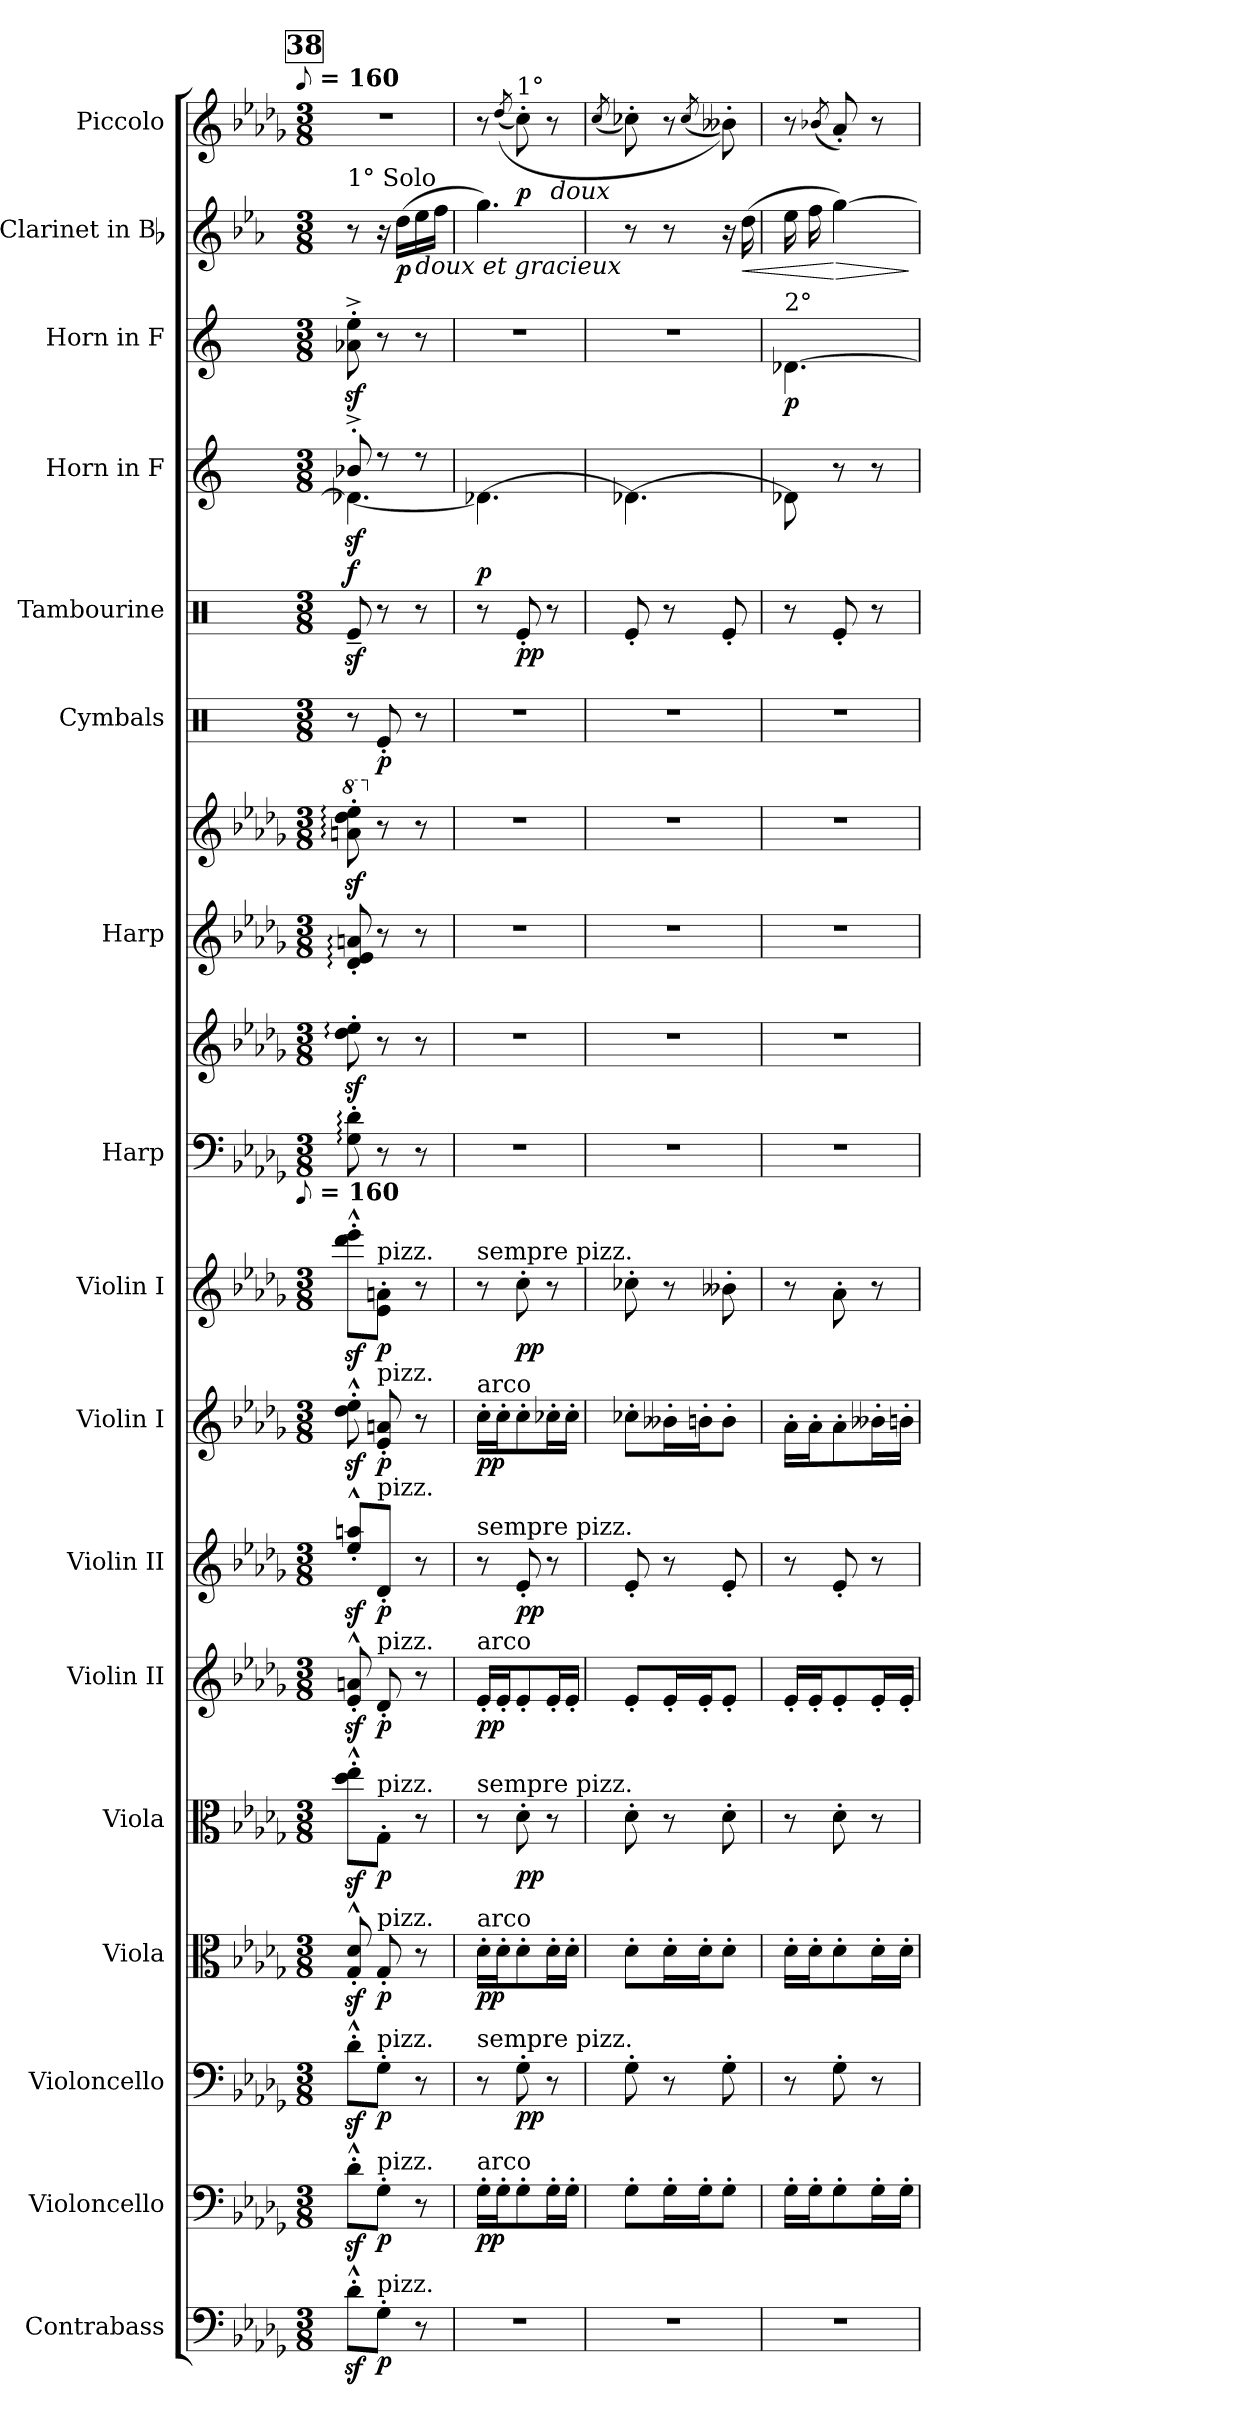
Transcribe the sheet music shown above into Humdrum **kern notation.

**kern	**dynam	**kern	**dynam	**kern	**dynam	**kern	**dynam	**kern	**dynam	**kern	**dynam	**kern	**dynam	**kern	**dynam	**kern	**dynam	**kern	**kern	**kern	**kern	**kern	**dynam	**kern	**dynam	**kern	**dynam	**kern	**dynam	**kern	**dynam	**kern	**dynam
*part17	*part17	*part16	*part16	*part15	*part15	*part14	*part14	*part13	*part13	*part12	*part12	*part11	*part11	*part10	*part10	*part9	*part9	*part8	*part8	*part7	*part7	*part6	*part6	*part5	*part5	*part4	*part4	*part3	*part3	*part2	*part2	*part1	*part1
*staff19	*staff19	*staff18	*staff18	*staff17	*staff17	*staff16	*staff16	*staff15	*staff15	*staff14	*staff14	*staff13	*staff13	*staff12	*staff12	*staff11	*staff11	*staff10	*staff9	*staff8	*staff7	*staff6	*staff6	*staff5	*staff5	*staff4	*staff4	*staff3	*staff3	*staff2	*staff2	*staff1	*staff1
*I"Contrabass	*	*I"Violoncello	*	*I"Violoncello	*	*I"Viola	*	*I"Viola	*	*I"Violin II	*	*I"Violin II	*	*I"Violin I	*	*I"Violin I	*	*I"Harp	*	*I"Harp	*	*I"Cymbals	*	*I"Tambourine	*	*I"Horn in F	*	*I"Horn in F	*	*I"Clarinet in Bb	*	*I"Piccolo	*
*I'Cb.	*	*I'Vc.	*	*I'Vc.	*	*I'Vla.	*	*I'Vla.	*	*I'Vln. II	*	*I'Vln. II	*	*I'Vln. I	*	*I'Vln. I	*	*I'Hp	*	*I'Hp.	*	*I'Cym.	*	*I'Tamb.	*	*I'Hn.	*	*I'Hn.	*	*I'Cl.	*	*I'Picc.	*
*clefF4	*	*clefF4	*	*clefF4	*	*clefC3	*	*clefC3	*	*clefG2	*	*clefG2	*	*clefG2	*	*clefG2	*	*clefF4	*clefG2	*clefG2	*clefG2	*clefX	*	*clefX	*	*clefG2	*	*clefG2	*	*clefG2	*	*clefG2	*
*ITrd7c12	*	*	*	*	*	*	*	*	*	*	*	*	*	*	*	*	*	*	*	*	*	*	*	*	*	*ITrd4c7	*	*ITrd4c7	*	*ITrd1c2	*	*ITrd-7c-12	*
*k[b-e-a-d-g-]	*	*k[b-e-a-d-g-]	*	*k[b-e-a-d-g-]	*	*k[b-e-a-d-g-]	*	*k[b-e-a-d-g-]	*	*k[b-e-a-d-g-]	*	*k[b-e-a-d-g-]	*	*k[b-e-a-d-g-]	*	*k[b-e-a-d-g-]	*	*k[b-e-a-d-g-]	*k[b-e-a-d-g-]	*k[b-e-a-d-g-]	*k[b-e-a-d-g-]	*k[]	*	*k[]	*	*k[b-]	*	*k[b-]	*	*k[b-e-a-d-g-]	*	*k[b-e-a-d-g-]	*
*D-:	*	*D-:	*	*D-:	*	*D-:	*	*D-:	*	*D-:	*	*D-:	*	*D-:	*	*D-:	*	*D-:	*D-:	*D-:	*D-:	*C:	*	*C:	*	*F:	*	*F:	*	*D-:	*	*D-:	*
!!LO:TX:omd:t=[8th] = 160
*M3/8	*	*M3/8	*	*M3/8	*	*M3/8	*	*M3/8	*	*M3/8	*	*M3/8	*	*M3/8	*	*M3/8	*	*M3/8	*M3/8	*M3/8	*M3/8	*M3/8	*	*M3/8	*	*M3/8	*	*M3/8	*	*M3/8	*	*M3/8	*
*MM80	*	*MM80	*	*MM80	*	*MM80	*	*MM80	*	*MM80	*	*MM80	*	*MM80	*	*MM80	*	*MM80	*MM80	*MM80	*MM80	*MM80	*	*MM80	*	*MM80	*	*MM80	*	*MM80	*	*MM80	*
*	*	*	*	*	*	*	*	*	*	*	*	*	*	*	*	*	*	*	*	*	*8va	*	*	*	*	*	*	*	*	*	*	*	*
!!LO:REH:place=s1:t=38
=1	=1	=1	=1	=1	=1	=1	=1	=1	=1	=1	=1	=1	=1	=1	=1	=1	=1	=1	=1	=1	=1	=1	=1	=1	=1	=1	=1	=1	=1	=1	=1	=1	=1
*	*	*	*	*	*	*	*	*	*	*	*	*	*	*	*	*	*	*	*	*	*	*	*	*	*	*^	*	*	*	*	*	*	*
!	!	!	!	!	!	!	!	!	!	!	!	!	!	!	!	!LO:TX:t=[8th] = 160	!	!	!	!	!	!	!	!	!	!	!	!	!	!	!	!	!	!
!	!	!	!	!	!	!	!	!	!	!	!	!	!	!	!	!	!	!	!	!	!	!	!	!	!	!	!	!	!	!	!LO:TX:a:t=1° Solo	!	!	!
8D-z'^^L	.	8d-z'^^L	.	8d-z'^^L	.	8G-z'^^ 8d-z'^^	.	8dd-z'^^\ 8ee-z'^^\L	.	8e-z'^^ 8anz'^^	.	8ee-z'^^/ 8aanz'^^/L	.	8dd-z'^^ 8ee-z'^^	.	8ddd-z'^^\ 8eee-z'^^\L	.	8G-:' 8d-:'	8dd-z:' 8ee-z:'	8d-:' 8e-:' 8an:'	8aanz:' 8ddd-z:' 8eee-z:'	8r	.	8Rez~	.	8e-X'^	4.G-Xz>_<	f	8d-Xz'^ 8az'^	.	8r	.	8%3r	.
*	*	*	*	*	*	*	*	*	*	*	*	*	*	*	*	*	*	*	*	*	*X8va	*	*	*	*	*	*	*	*	*	*	*	*	*
!	!	!	!	!	!	!	!	!	!	!	!	!	!	!	!	!LO:TX:a:t=pizz.	!	!	!	!	!	!	!	!	!	!	!	!	!	!	!	!	!	!
!	!	!	!	!	!	!	!	!	!	!	!	!	!	!LO:TX:a:t=pizz.	!	!	!	!	!	!	!	!	!	!	!	!	!	!	!	!	!	!	!	!
!	!	!	!	!	!	!	!	!	!	!	!	!LO:TX:a:t=pizz.	!	!	!	!	!	!	!	!	!	!	!	!	!	!	!	!	!	!	!	!	!	!
!	!	!	!	!	!	!	!	!	!	!LO:TX:a:t=pizz.	!	!	!	!	!	!	!	!	!	!	!	!	!	!	!	!	!	!	!	!	!	!	!	!
!	!	!	!	!	!	!	!	!LO:TX:a:t=pizz.	!	!	!	!	!	!	!	!	!	!	!	!	!	!	!	!	!	!	!	!	!	!	!	!	!	!
!	!	!	!	!	!	!LO:TX:a:t=pizz.	!	!	!	!	!	!	!	!	!	!	!	!	!	!	!	!	!	!	!	!	!	!	!	!	!	!	!	!
!	!	!	!	!LO:TX:a:t=pizz.	!	!	!	!	!	!	!	!	!	!	!	!	!	!	!	!	!	!	!	!	!	!	!	!	!	!	!	!	!	!
!	!	!LO:TX:a:t=pizz.	!	!	!	!	!	!	!	!	!	!	!	!	!	!	!	!	!	!	!	!	!	!	!	!	!	!	!	!	!	!	!	!
!LO:TX:a:t=pizz.	!	!	!	!	!	!	!	!	!	!	!	!	!	!	!	!	!	!	!	!	!	!	!	!	!	!	!	!	!	!	!	!	!	!
8GG-'J	p	8G-'J	p	8G-'J	p	8G-'	p	8G-'\J	p	8d-'	p	8d-'/J	p	8e-' 8an'	p	8e-'\ 8an'\J	p	8r	8r	8r	8r	8Re'	p	8r	.	8r	.	.	8r	.	16r	.	.	.
.	.	.	.	.	.	.	.	.	.	.	.	.	.	.	.	.	.	.	.	.	.	.	.	.	.	.	.	.	.	.	(16ccLL	p	.	.
!	!	!	!	!	!	!	!	!	!	!	!	!	!	!	!	!	!	!	!	!	!	!	!	!	!	!	!	!	!	!	!LO:TX:b:i:t=doux et gracieux	!	!	!
8r	.	8r	.	8r	.	8r	.	8r	.	8r	.	8r	.	8r	.	8r	.	8r	8r	8r	8r	8r	.	8r	.	8r	.	.	8r	.	16dd-	.	.	.
.	.	.	.	.	.	.	.	.	.	.	.	.	.	.	.	.	.	.	.	.	.	.	.	.	.	.	.	.	.	.	16ee-JJ	.	.	.
*	*	*	*	*	*	*	*	*	*	*	*	*	*	*	*	*	*	*	*	*	*	*	*	*	*	*v	*v	*	*	*	*	*	*	*
=2	=2	=2	=2	=2	=2	=2	=2	=2	=2	=2	=2	=2	=2	=2	=2	=2	=2	=2	=2	=2	=2	=2	=2	=2	=2	=2	=2	=2	=2	=2	=2	=2	=2
!	!	!	!	!	!	!	!	!	!	!	!	!	!	!	!	!LO:TX:a:t=sempre pizz.	!	!	!	!	!	!	!	!	!	!	!	!	!	!	!	!	!
!	!	!	!	!	!	!	!	!	!	!	!	!	!	!LO:TX:a:t=arco	!	!	!	!	!	!	!	!	!	!	!	!	!	!	!	!	!	!	!
!	!	!	!	!	!	!	!	!	!	!	!	!LO:TX:a:t=sempre pizz.	!	!	!	!	!	!	!	!	!	!	!	!	!	!	!	!	!	!	!	!	!
!	!	!	!	!	!	!	!	!	!	!LO:TX:a:t=arco	!	!	!	!	!	!	!	!	!	!	!	!	!	!	!	!	!	!	!	!	!	!	!
!	!	!	!	!	!	!	!	!LO:TX:a:t=sempre pizz.	!	!	!	!	!	!	!	!	!	!	!	!	!	!	!	!	!	!	!	!	!	!	!	!	!
!	!	!	!	!	!	!LO:TX:a:t=arco	!	!	!	!	!	!	!	!	!	!	!	!	!	!	!	!	!	!	!	!	!	!	!	!	!	!	!
!	!	!	!	!LO:TX:a:t=sempre pizz.	!	!	!	!	!	!	!	!	!	!	!	!	!	!	!	!	!	!	!	!	!	!	!	!	!	!	!	!	!
!	!	!LO:TX:a:t=arco	!	!	!	!	!	!	!	!	!	!	!	!	!	!	!	!	!	!	!	!	!	!	!	!	!	!	!	!	!	!	!
8%3r	.	16G-'LL	pp	8r	.	16d-'LL	pp	8r	.	16e-'LL	pp	8r	.	16cc'LL	pp	8r	.	8%3r	8%3r	8%3r	8%3r	8%3r	.	8r	.	4.G-X\_<	p	8%3r	.	4.ff)	.	8r	.
.	.	16G-'J	.	.	.	16d-'J	.	.	.	16e-'J	.	.	.	16cc'J	.	.	.	.	.	.	.	.	.	.	.	.	.	.	.	.	.	.	.
.	.	.	.	.	.	.	.	.	.	.	.	.	.	.	.	.	.	.	.	.	.	.	.	.	.	.	.	.	.	.	.	((>8qddd-/	.
!	!	!	!	!	!	!	!	!	!	!	!	!	!	!	!	!	!	!	!	!	!	!	!	!	!	!	!	!	!	!	!	!LO:TX:a:t=1°	!
!	!	!	!	!	!	!	!	!	!	!	!	!	!	!	!	!	!	!	!	!	!	!	!	!	!	!	!	!	!	!	!	!	!LO:DY:t=%s doux
.	.	8G-'	.	8G-'	pp	8d-'	.	8d-'	pp	8e-'	.	8e-'	pp	8cc'	.	8cc'	pp	.	.	.	.	.	.	8Re'	pp	.	.	.	.	.	.	8ccc')	p
.	.	16G-'L	.	8r	.	16d-'L	.	8r	.	16e-'L	.	8r	.	16cc-X'L	.	8r	.	.	.	.	.	.	.	8r	.	.	.	.	.	.	.	8r	.
.	.	16G-'JJ	.	.	.	16d-'JJ	.	.	.	16e-'JJ	.	.	.	16cc-'JJ	.	.	.	.	.	.	.	.	.	.	.	.	.	.	.	.	.	.	.
=3	=3	=3	=3	=3	=3	=3	=3	=3	=3	=3	=3	=3	=3	=3	=3	=3	=3	=3	=3	=3	=3	=3	=3	=3	=3	=3	=3	=3	=3	=3	=3	=3	=3
.	.	.	.	.	.	.	.	.	.	.	.	.	.	.	.	.	.	.	.	.	.	.	.	.	.	.	.	.	.	.	.	(8qccc/	.
8%3r	.	8G-'L	.	8G-'	.	8d-'L	.	8d-'	.	8e-'L	.	8e-'	.	8cc-X'L	.	8cc-X'	.	8%3r	8%3r	8%3r	8%3r	8%3r	.	8Re'	.	4.G-X\_	.	8%3r	.	8r	.	8ccc-X')	.
.	.	16G-'L	.	8r	.	16d-'L	.	8r	.	16e-'L	.	8r	.	16b--X'L	.	8r	.	.	.	.	.	.	.	8r	.	.	.	.	.	8r	.	8r	.
.	.	16G-'J	.	.	.	16d-'J	.	.	.	16e-'J	.	.	.	16bn'J	.	.	.	.	.	.	.	.	.	.	.	.	.	.	.	.	.	.	.
.	.	.	.	.	.	.	.	.	.	.	.	.	.	.	.	.	.	.	.	.	.	.	.	.	.	.	.	.	.	.	.	(8qccc-/	.
.	.	8G-'J	.	8G-'	.	8d-'J	.	8d-'	.	8e-'J	.	8e-'	.	8b'J	.	8b--X'	.	.	.	.	.	.	.	8Re'	.	.	.	.	.	16r	.	8bb--X'))	.
!	!	!	!	!	!	!	!	!	!	!	!	!	!	!	!	!	!	!	!	!	!	!	!	!	!	!	!	!	!	!	!LO:HP:b	!	!
.	.	.	.	.	.	.	.	.	.	.	.	.	.	.	.	.	.	.	.	.	.	.	.	.	.	.	.	.	.	(16cc	<	.	.
=4	=4	=4	=4	=4	=4	=4	=4	=4	=4	=4	=4	=4	=4	=4	=4	=4	=4	=4	=4	=4	=4	=4	=4	=4	=4	=4	=4	=4	=4	=4	=4	=4	=4
!	!	!	!	!	!	!	!	!	!	!	!	!	!	!	!	!	!	!	!	!	!	!	!	!	!	!	!	!LO:TX:a:t=2°	!	!	!	!	!
8%3r	.	16G-'LL	.	8r	.	16d-'LL	.	8r	.	16e-'LL	.	8r	.	16a-'\LL	.	8r	.	8%3r	8%3r	8%3r	8%3r	8%3r	.	8r	.	8G-X\]	.	[4.G-X\	p	16dd-	.	8r	.
.	.	16G-'J	.	.	.	16d-'J	.	.	.	16e-'J	.	.	.	16a-'J	.	.	.	.	.	.	.	.	.	.	.	.	.	.	.	16ee-	.	.	.
.	.	.	.	.	.	.	.	.	.	.	.	.	.	.	.	.	.	.	.	.	.	.	.	.	.	.	.	.	.	.	.	(8qbb-X/	.
!	!	!	!	!	!	!	!	!	!	!	!	!	!	!	!	!	!	!	!	!	!	!	!	!	!	!	!	!	!	!	!LO:HP:n=1:b	!	!
.	.	8G-'	.	8G-'	.	8d-'	.	8d-'	.	8e-'	.	8e-'	.	8a-'	.	8a-'\	.	.	.	.	.	.	.	8Re'	.	8r	.	.	.	[4ff)	[ >	8aa-')	.
.	.	16G-'L	.	8r	.	16d-'L	.	8r	.	16e-'L	.	8r	.	16b--X'L	.	8r	.	.	.	.	.	.	.	8r	.	8r	.	.	.	.	.	8r	.
.	.	16G-'JJ	.	.	.	16d-'JJ	.	.	.	16e-'JJ	.	.	.	16bn'JJ	.	.	.	.	.	.	.	.	.	.	.	.	.	.	.	.	.	.	.
.	.	.	.	.	.	.	.	.	.	.	.	.	.	.	.	.	.	.	.	.	.	.	.	.	.	.	.	.	.	.	]	.	.
=	=	=	=	=	=	=	=	=	=	=	=	=	=	=	=	=	=	=	=	=	=	=	=	=	=	=	=	=	=	=	=	=	=
*-	*-	*-	*-	*-	*-	*-	*-	*-	*-	*-	*-	*-	*-	*-	*-	*-	*-	*-	*-	*-	*-	*-	*-	*-	*-	*-	*-	*-	*-	*-	*-	*-	*-
